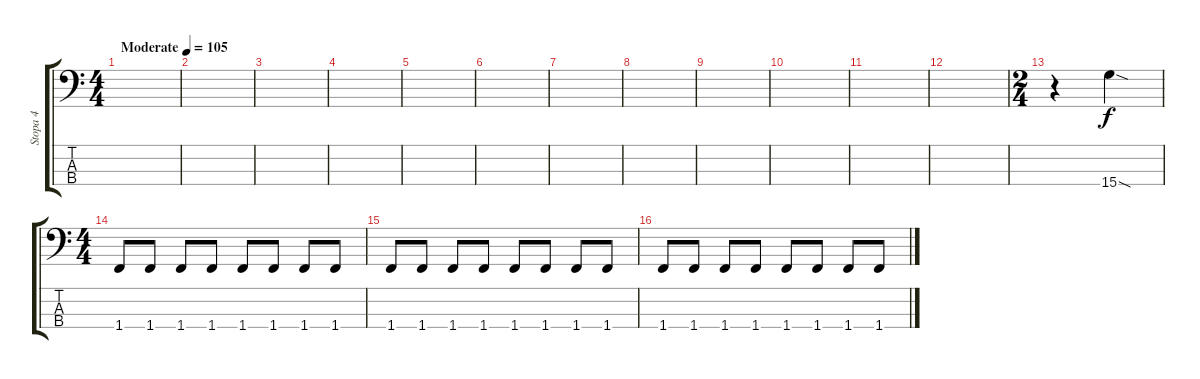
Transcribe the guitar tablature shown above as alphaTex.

\track ("Stopa 4" "Stopa 4") {instrument electricbassfinger}
\staff {score tabs}
\tuning (G2 D2 A1 E1) {hide}
\ts (4 4)
\tempo (105 "Moderate")
\clef f4
\ks c
|
|
|
|
|
|
|
|
|
|
|
|
\ts (2 4)
r.4 15.4{sod}.4 |
\ts (4 4)
1.4.8 1.4.8 1.4.8 1.4.8 1.4.8 1.4.8 1.4.8 1.4.8 |
1.4.8 1.4.8 1.4.8 1.4.8 1.4.8 1.4.8 1.4.8 1.4.8 |
1.4.8 1.4.8 1.4.8 1.4.8 1.4.8 1.4.8 1.4.8 1.4.8
